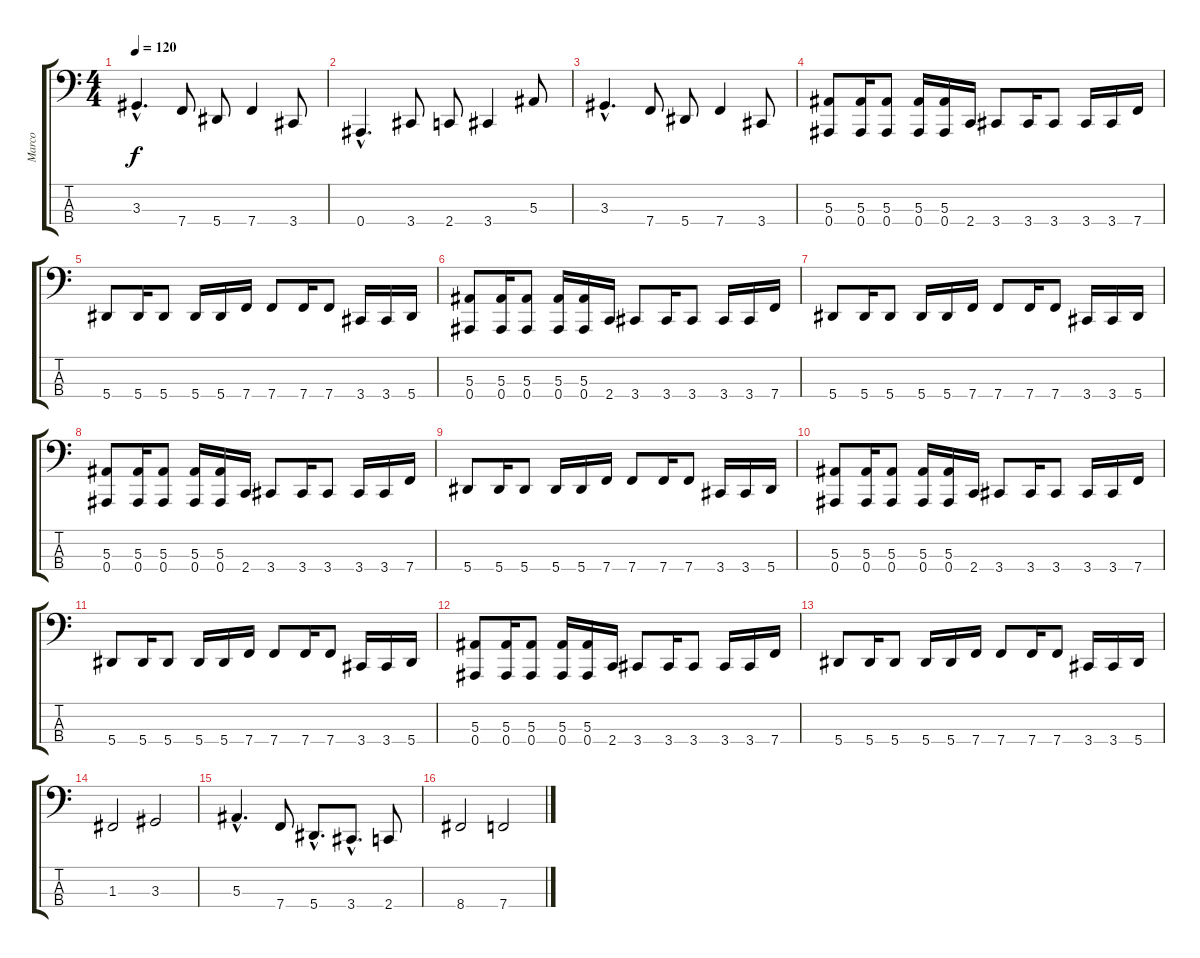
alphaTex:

\track ("Marco" "Marco") {instrument electricbasspick}
\staff {score tabs}
\tuning (Eb2 Bb1 F1 Bb0) {hide}
\ts (4 4)
\tempo 120
\clef f4
\ks c
3.3{hac}.4{d dy f} 7.4.8 5.4.8 7.4.4 3.4.8 |
0.4{hac}.4{d} 3.4.8 2.4.8 3.4.4 5.3.8 |
3.3{hac}.4{d} 7.4.8 5.4.8 7.4.4 3.4.8 |
(5.3 0.4).8 (5.3 0.4).16 (5.3 0.4).8 (5.3 0.4).16 (5.3 0.4).16 2.4.16 3.4.8 3.4.16 3.4.8 3.4.16 3.4.16 7.4.16 |
5.4.8 5.4.16 5.4.8 5.4.16 5.4.16 7.4.16 7.4.8 7.4.16 7.4.8 3.4.16 3.4.16 5.4.16 |
(5.3 0.4).8 (5.3 0.4).16 (5.3 0.4).8 (5.3 0.4).16 (5.3 0.4).16 2.4.16 3.4.8 3.4.16 3.4.8 3.4.16 3.4.16 7.4.16 |
5.4.8 5.4.16 5.4.8 5.4.16 5.4.16 7.4.16 7.4.8 7.4.16 7.4.8 3.4.16 3.4.16 5.4.16 |
(5.3 0.4).8 (5.3 0.4).16 (5.3 0.4).8 (5.3 0.4).16 (5.3 0.4).16 2.4.16 3.4.8 3.4.16 3.4.8 3.4.16 3.4.16 7.4.16 |
5.4.8 5.4.16 5.4.8 5.4.16 5.4.16 7.4.16 7.4.8 7.4.16 7.4.8 3.4.16 3.4.16 5.4.16 |
(5.3 0.4).8 (5.3 0.4).16 (5.3 0.4).8 (5.3 0.4).16 (5.3 0.4).16 2.4.16 3.4.8 3.4.16 3.4.8 3.4.16 3.4.16 7.4.16 |
5.4.8 5.4.16 5.4.8 5.4.16 5.4.16 7.4.16 7.4.8 7.4.16 7.4.8 3.4.16 3.4.16 5.4.16 |
(5.3 0.4).8 (5.3 0.4).16 (5.3 0.4).8 (5.3 0.4).16 (5.3 0.4).16 2.4.16 3.4.8 3.4.16 3.4.8 3.4.16 3.4.16 7.4.16 |
5.4.8 5.4.16 5.4.8 5.4.16 5.4.16 7.4.16 7.4.8 7.4.16 7.4.8 3.4.16 3.4.16 5.4.16 |
1.3.2 3.3.2 |
5.3{hac}.4{d} 7.4.8 5.4{hac}.8{d} 3.4{hac}.8{d} 2.4.8 |
8.4.2 7.4.2
